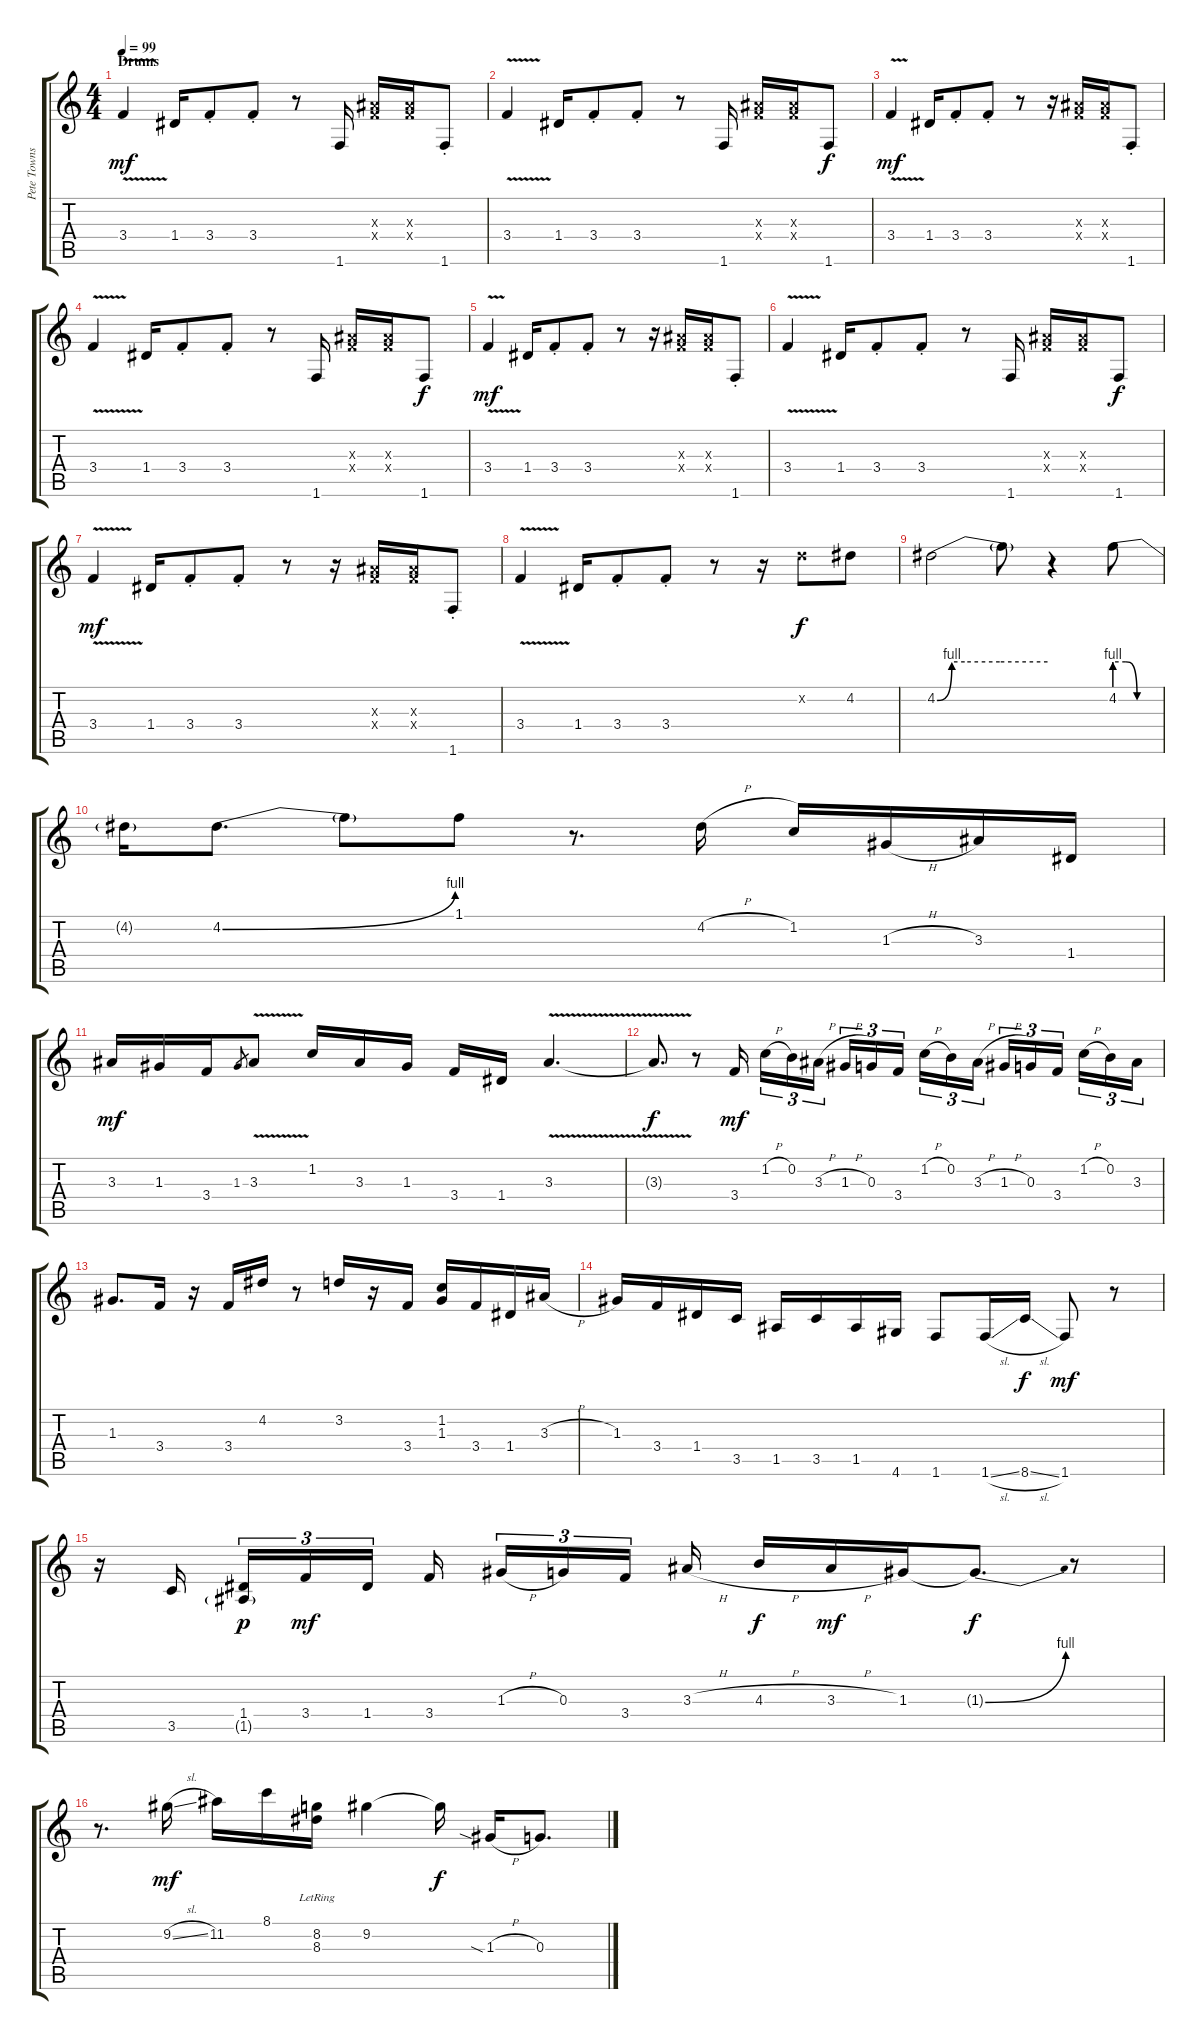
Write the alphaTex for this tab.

\track ("Pete Townshend" "Pete Towns") {instrument overdrivenguitar}
\staff {score tabs}
\tuning (E4 B3 G3 D3 A2 E2) {hide}
\ts (4 4)
\section ("" "Drums")
\tempo 99
\clef g2
\ks c
3.4{v}.4{dy mf} 1.4.16 3.4{st}.8 3.4{st}.8 r.8 1.6.16 (3.3{x} 3.4{x}).16 (3.3{x} 3.4{x}).16 1.6{st}.8 |
3.4{v}.4 1.4.16 3.4{st}.8 3.4{st}.8 r.8 1.6.16 (3.3{x} 3.4{x}).16 (3.3{x} 3.4{x}).16 1.6.8{dy f} |
3.4{v}.4{dy mf} 1.4.16 3.4{st}.8 3.4{st}.8 r.8 r.16 (3.3{x} 3.4{x}).16 (3.3{x} 3.4{x}).16 1.6{st}.8 |
3.4{v}.4 1.4.16 3.4{st}.8 3.4{st}.8 r.8 1.6.16 (3.3{x} 3.4{x}).16 (3.3{x} 3.4{x}).16 1.6.8{dy f} |
3.4{v}.4{dy mf} 1.4.16 3.4{st}.8 3.4{st}.8 r.8 r.16 (3.3{x} 3.4{x}).16 (3.3{x} 3.4{x}).16 1.6{st}.8 |
3.4{v}.4 1.4.16 3.4{st}.8 3.4{st}.8 r.8 1.6.16 (3.3{x} 3.4{x}).16 (3.3{x} 3.4{x}).16 1.6.8{dy f} |
3.4{v}.4{dy mf} 1.4.16 3.4{st}.8 3.4{st}.8 r.8 r.16 (3.3{x} 3.4{x}).16 (3.3{x} 3.4{x}).16 1.6{st}.8 |
3.4{v}.4 1.4.16 3.4{st}.8 3.4{st}.8 r.8 r.16 3.2{x}.8{dy f} 4.2.8 |
4.2{be (custom 0 0 8 4 15 4 34 4 60 4)}.2 4.2{t}.8 r.4 4.2{be (custom 0 4 15 4 30 0 60 0)}.8 |
4.2{t}.16 4.2{be (bend 0 0 60 4)}.8{d} 4.2{t}.8 1.1.8 r.8{d} 4.2{h}.16 1.2.16 1.3{h}.16 3.3.16 1.4.16 |
3.3.16{dy mf} 1.3.16 3.4.16 1.3.8{gr} 3.3{v}.8 1.2.16 3.3.16 1.3.16 3.4.16 1.4.16 3.3{v}.4{d} |
3.3{t}.8{d dy f} r.8 3.4.16{dy mf beam splitsecondary} 1.2{h}.16{tu (3 2)} 0.2.16{tu (3 2)} 3.3{h}.16{tu (3 2)} 1.3{h}.16{tu (3 2)} 0.3.16{tu (3 2)} 3.4.16{tu (3 2) beam splitsecondary} 1.2{h}.16{tu (3 2)} 0.2.16{tu (3 2)} 3.3{h}.16{tu (3 2)} 1.3{h}.16{tu (3 2)} 0.3.16{tu (3 2)} 3.4.16{tu (3 2) beam splitsecondary} 1.2{h}.16{tu (3 2)} 0.2.16{tu (3 2)} 3.3.16{tu (3 2)} |
1.3.8{d} 3.4.16 r.16 3.4.16 4.2.16 r.8 3.2.16 r.16 3.4.16 (1.2 1.3).16 3.4.16 1.4.16 3.3{h}.16 |
1.3.16 3.4.16 1.4.16 3.5.16 1.5.16 3.5.16 1.5.16 4.6.16 1.6.8 1.6{sl}.16 8.6{sl}.16{dy f} 1.6.8{dy mf} r.8 |
r.16 3.5.16{beam splitsecondary} (1.4 1.5{g}).16{tu (3 2) dy p} 3.4.16{tu (3 2) dy mf} 1.4.16{tu (3 2)} 3.4.16{beam splitsecondary} 1.3{h}.16{tu (3 2)} 0.3.16{tu (3 2)} 3.4.16{tu (3 2) beam splitsecondary} 3.3{h}.16 4.3{h}.16{dy f} 3.3{h}.16{dy mf} 1.3.16 1.3{be (bend 0 0 60 4) t}.8{d dy f} r.8 |
r.8{d} 9.2{sl}.16{dy mf} 11.2.16 8.1.16 (8.2 8.3{lr}).16 9.2.4 9.2{t}.16{dy f} 1.3{sia h}.16 0.3.8{d}
